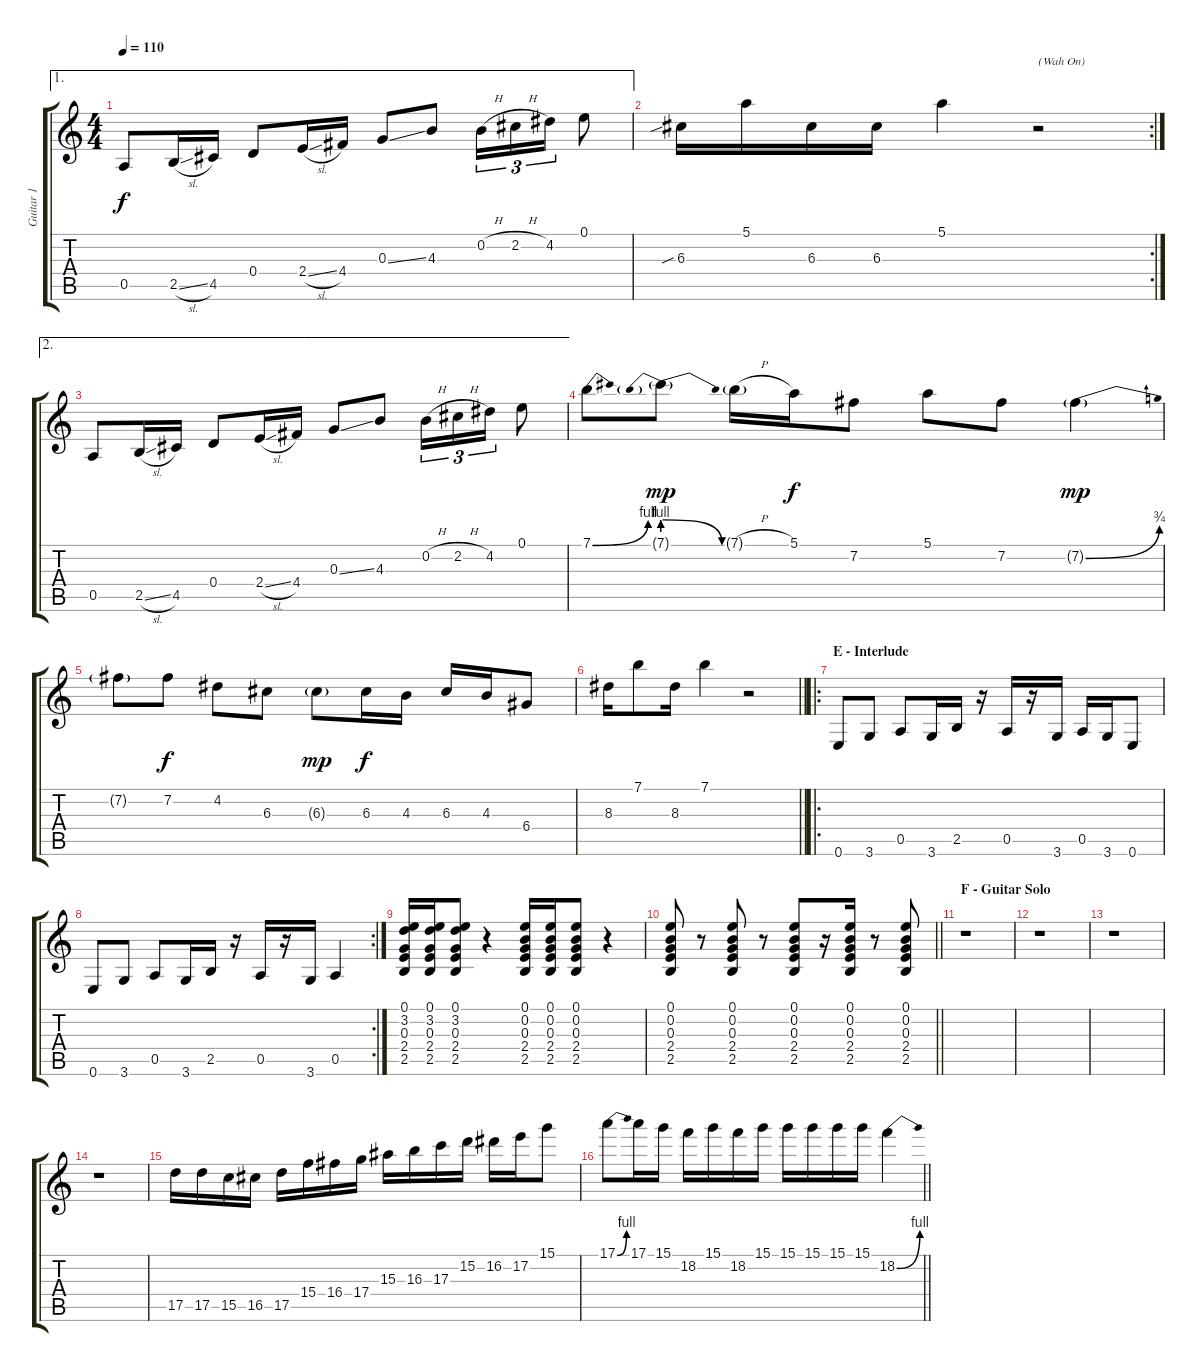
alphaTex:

\track ("Guitar 1" "Guitar 1") {instrument distortionguitar}
\staff {score tabs}
\tuning (E4 B3 G3 D3 A2 E2) {hide}
\ae 1
\ts (4 4)
\tempo 110
\clef g2
\ks c
0.5.8{dy f} 2.5{sl}.16 4.5.16 0.4.8 2.4{sl}.16 4.4.16 0.3{ss}.8 4.3.8 0.2{h}.16{tu (3 2)} 2.2{h}.16{tu (3 2)} 4.2.16{tu (3 2)} 0.1.8 |
\rc 2
6.3{sib}.16 5.1.16 6.3.16 6.3.16 5.1.4 r.2{txt "(Wah On)"} |
\ae 2
0.5.8 2.5{sl}.16 4.5.16 0.4.8 2.4{sl}.16 4.4.16 0.3{ss}.8 4.3.8 0.2{h}.16{tu (3 2)} 2.2{h}.16{tu (3 2)} 4.2.16{tu (3 2)} 0.1.8 |
7.1{be (bend 0 0 60 4)}.8 7.1{be (prebendrelease 0 4 60 0) g}.8{dy mp} 7.1{h g}.16 5.1.16{dy f} 7.2.8 5.1.8 7.2.8 7.2{be (bend 0 0 60 3) g}.4{dy mp} |
7.2{g}.8 7.2.8{dy f} 4.2.8 6.3.8 6.3{g}.8{dy mp} 6.3.16{dy f} 4.3.16 6.3.16 4.3.16 6.4.8 |
\barLineRight lightlight
8.3.16 7.1.8 8.3.16 7.1.4 r.2 |
\ro
\section ("" "E - Interlude")
0.6.8 3.6.8 0.5.8 3.6.16 2.5.16 r.16 0.5.16 r.16 3.6.16 0.5.16 3.6.16 0.6.8 |
\rc 2
0.6.8 3.6.8 0.5.8 3.6.16 2.5.16 r.16 0.5.16 r.16 3.6.16 0.5.4 |
(0.1 3.2 0.3 2.4 2.5).16 (0.1 3.2 0.3 2.4 2.5).16 (0.1 3.2 0.3 2.4 2.5).8 r.4 (0.1 0.2 0.3 2.4 2.5).16 (0.1 0.2 0.3 2.4 2.5).16 (0.1 0.2 0.3 2.4 2.5).8 r.4 |
\barLineRight lightlight
(0.1 0.2 0.3 2.4 2.5).8 r.8 (0.1 0.2 0.3 2.4 2.5).8 r.8 (0.1 0.2 0.3 2.4 2.5).8 r.16 (0.1 0.2 0.3 2.4 2.5).16 r.8 (0.1 0.2 0.3 2.4 2.5).8 |
\section ("" "F - Guitar Solo")
r.1 |
r.1 |
r.1 |
r.1 |
17.5.16 17.5.16 15.5.16 16.5.16 17.5.16 15.4.16 16.4.16 17.4.16 15.3.16 16.3.16 17.3.16 15.2.16 16.2.16 17.2.16 15.1.8 |
\barLineRight lightlight
17.1{be (bend 0 0 60 4)}.8 17.1.16 15.1.16 18.2.16 15.1.16 18.2.16 15.1.16 15.1.16 15.1.16 15.1.16 15.1.16 18.2{be (bend 0 0 60 4) ss}.4
